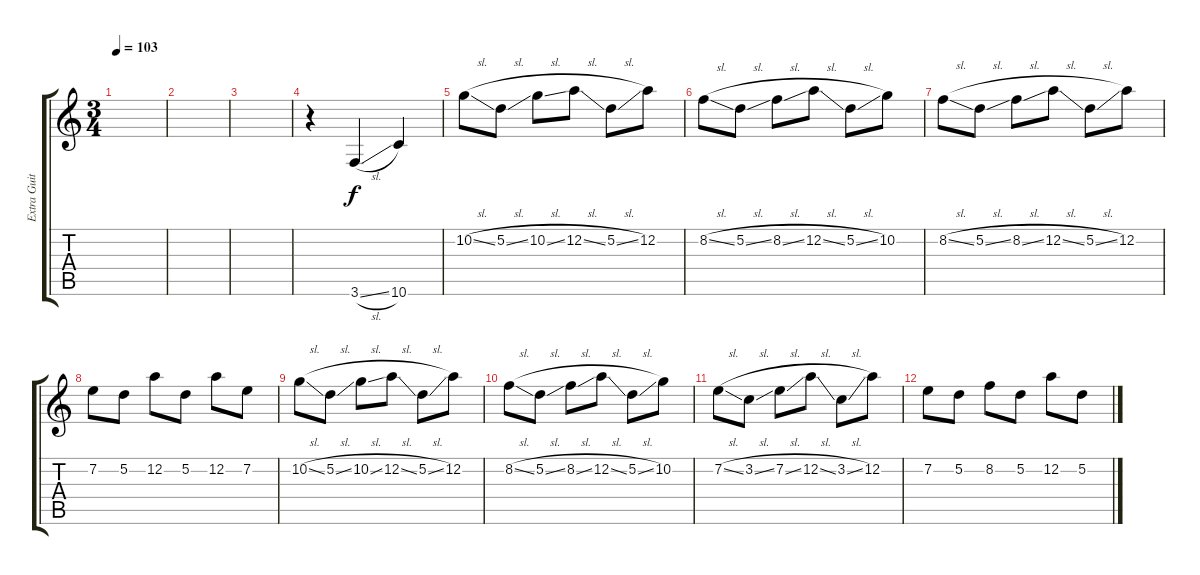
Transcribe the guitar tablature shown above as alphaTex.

\track ("Extra Guitars and Synths" "Extra Guit") {instrument distortionguitar}
\staff {score tabs}
\tuning (D4 A3 F3 C3 G2 D2) {hide}
\ts (3 4)
\tempo 103
\clef g2
\ks c
|
|
|
r.4 3.6{sl}.4 10.6.4 |
10.2{sl}.8{volume 14 instrument lead6voice} 5.2{sl}.8 10.2{sl}.8 12.2{sl}.8 5.2{sl}.8 12.2.8 |
8.2{sl}.8 5.2{sl}.8 8.2{sl}.8 12.2{sl}.8 5.2{sl}.8 10.2.8 |
8.2{sl}.8 5.2{sl}.8 8.2{sl}.8 12.2{sl}.8 5.2{sl}.8 12.2.8 |
7.2.8 5.2.8 12.2.8 5.2.8 12.2.8 7.2.8 |
10.2{sl}.8{volume 14 instrument lead6voice} 5.2{sl}.8 10.2{sl}.8 12.2{sl}.8 5.2{sl}.8 12.2.8 |
8.2{sl}.8 5.2{sl}.8 8.2{sl}.8 12.2{sl}.8 5.2{sl}.8 10.2.8 |
7.2{sl}.8 3.2{sl}.8 7.2{sl}.8 12.2{sl}.8 3.2{sl}.8 12.2.8 |
7.2.8 5.2.8 8.2.8 5.2.8 12.2.8 5.2.8
